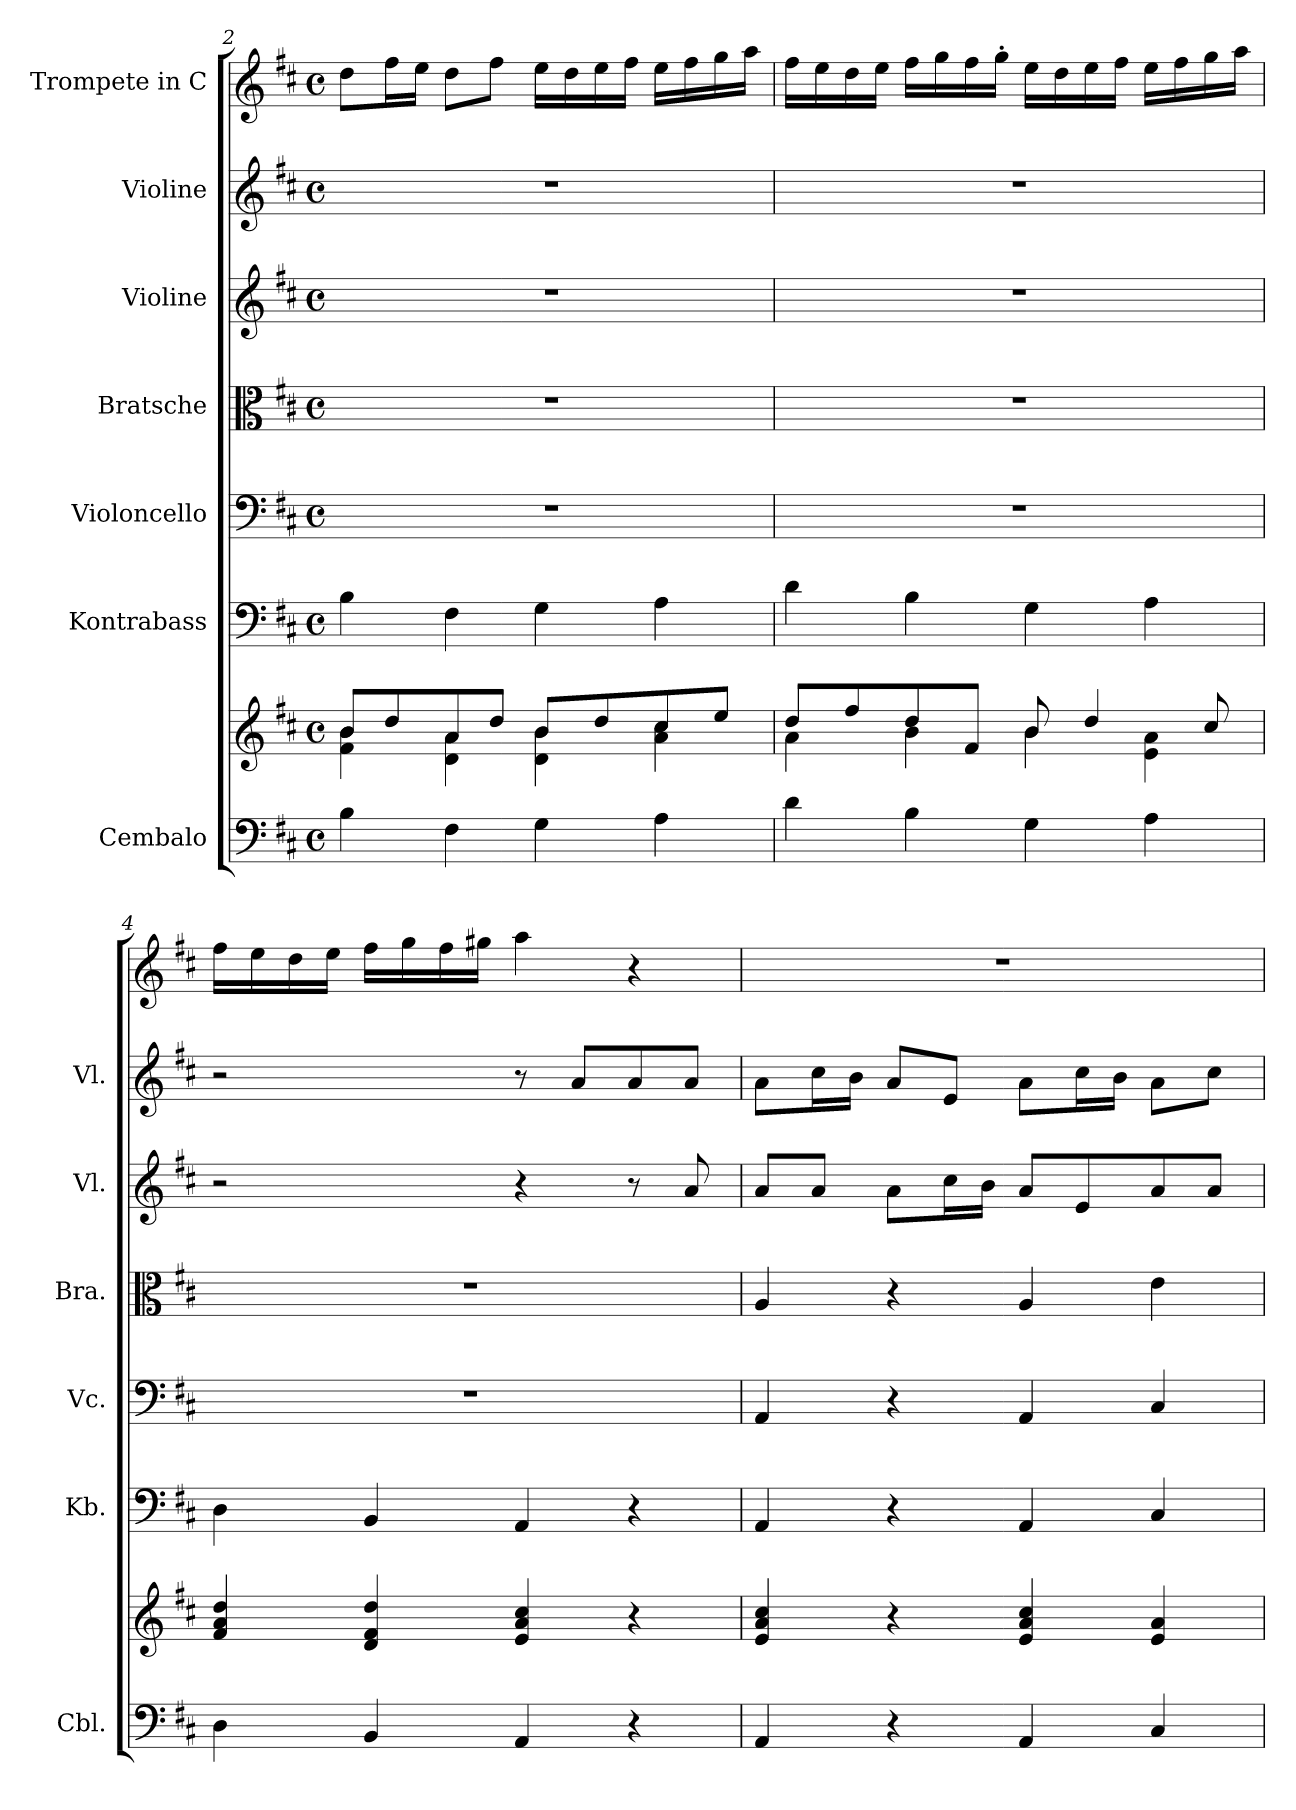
**kern	**kern	**kern	**kern	**kern	**kern	**kern	**kern
*part7	*part7	*part6	*part5	*part4	*part3	*part2	*part1
*staff8	*staff7	*staff6	*staff5	*staff4	*staff3	*staff2	*staff1
*I"Cembalo	*	*I"Kontrabass	*I"Violoncello	*I"Bratsche	*I"Violine	*I"Violine	*I"Trompete in C
*I'Cbl.	*	*I'Kb.	*I'Vc.	*I'Bra.	*I'Vl.	*I'Vl.	*
*clefF4	*clefG2	*clefF4	*clefF4	*clefC3	*clefG2	*clefG2	*clefG2
*	*	*ITrd7c12	*	*	*	*	*
*k[f#c#]	*k[f#c#]	*k[f#c#]	*k[f#c#]	*k[f#c#]	*k[f#c#]	*k[f#c#]	*k[f#c#]
*M4/4	*M4/4	*M4/4	*M4/4	*M4/4	*M4/4	*M4/4	*M4/4
*met(c)	*met(c)	*met(c)	*met(c)	*met(c)	*met(c)	*met(c)	*met(c)
=2	=2	=2	=2	=2	=2	=2	=2
*	*^	*	*	*	*	*	*
4B\	8b/L	4f#\ 4b\	4BB\	1r	1r	1r	1r	8dd\L
.	8dd/	.	.	.	.	.	.	16ff#\L
.	.	.	.	.	.	.	.	16ee\JJ
4F#\	8a/	4d\ 4a\	4FF#\	.	.	.	.	8dd\L
.	8dd/J	.	.	.	.	.	.	8ff#\J
4G\	8b/L	4d\ 4b\	4GG\	.	.	.	.	16ee\LL
.	.	.	.	.	.	.	.	16dd\
.	8dd/	.	.	.	.	.	.	16ee\
.	.	.	.	.	.	.	.	16ff#\JJ
4A\	8cc#/	4a\ 4cc#\	4AA\	.	.	.	.	16ee\LL
.	.	.	.	.	.	.	.	16ff#\
.	8ee/J	.	.	.	.	.	.	16gg\
.	.	.	.	.	.	.	.	16aa\JJ
=3	=3	=3	=3	=3	=3	=3	=3	=3
4d\	8dd/L	4a\	4D\	1r	1r	1r	1r	16ff#\LL
.	.	.	.	.	.	.	.	16ee\
.	8ff#/	.	.	.	.	.	.	16dd\
.	.	.	.	.	.	.	.	16ee\JJ
4B\	8dd/	4b\	4BB\	.	.	.	.	16ff#\LL
.	.	.	.	.	.	.	.	16gg\
.	8f#/J	.	.	.	.	.	.	16ff#\
.	.	.	.	.	.	.	.	16gg'\JJ
4G\	8b/	4b\	4GG\	.	.	.	.	16ee\LL
.	.	.	.	.	.	.	.	16dd\
.	4dd/	.	.	.	.	.	.	16ee\
.	.	.	.	.	.	.	.	16ff#\JJ
4A\	.	4e\ 4a\	4AA\	.	.	.	.	16ee\LL
.	.	.	.	.	.	.	.	16ff#\
.	8cc#/	.	.	.	.	.	.	16gg\
.	.	.	.	.	.	.	.	16aa\JJ
*	*v	*v	*	*	*	*	*	*
=4	=4	=4	=4	=4	=4	=4	=4
4D\	4f#/ 4a/ 4dd/	4DD\	1r	1r	2r	2r	16ff#\LL
.	.	.	.	.	.	.	16ee\
.	.	.	.	.	.	.	16dd\
.	.	.	.	.	.	.	16ee\JJ
4BB/	4d/ 4f#/ 4dd/	4BBB/	.	.	.	.	16ff#\LL
.	.	.	.	.	.	.	16gg\
.	.	.	.	.	.	.	16ff#\
.	.	.	.	.	.	.	16gg#X\JJ
4AA/	4e/ 4a/ 4cc#/	4AAA/	.	.	4r	8r	4aa\
.	.	.	.	.	.	8a/L	.
4r	4r	4r	.	.	8r	8a/	4r
.	.	.	.	.	8a/	8a/J	.
!!LO:LB:g=z
=5	=5	=5	=5	=5	=5	=5	=5
4AA/	4e/ 4a/ 4cc#/	4AAA/	4AA/	4A/	8a/L	8a\L	1r
.	.	.	.	.	8a/J	16cc#\L	.
.	.	.	.	.	.	16b\JJ	.
4r	4r	4r	4r	4r	8a\L	8a/L	.
.	.	.	.	.	16cc#\L	8e/J	.
.	.	.	.	.	16b\JJ	.	.
4AA/	4e/ 4a/ 4cc#/	4AAA/	4AA/	4A/	8a/L	8a\L	.
.	.	.	.	.	8e/	16cc#\L	.
.	.	.	.	.	.	16b\JJ	.
4C#/	4e/ 4a/	4CC#/	4C#/	4e\	8a/	8a\L	.
.	.	.	.	.	8a/J	8cc#\J	.
=	=	=	=	=	=	=	=
*-	*-	*-	*-	*-	*-	*-	*-
